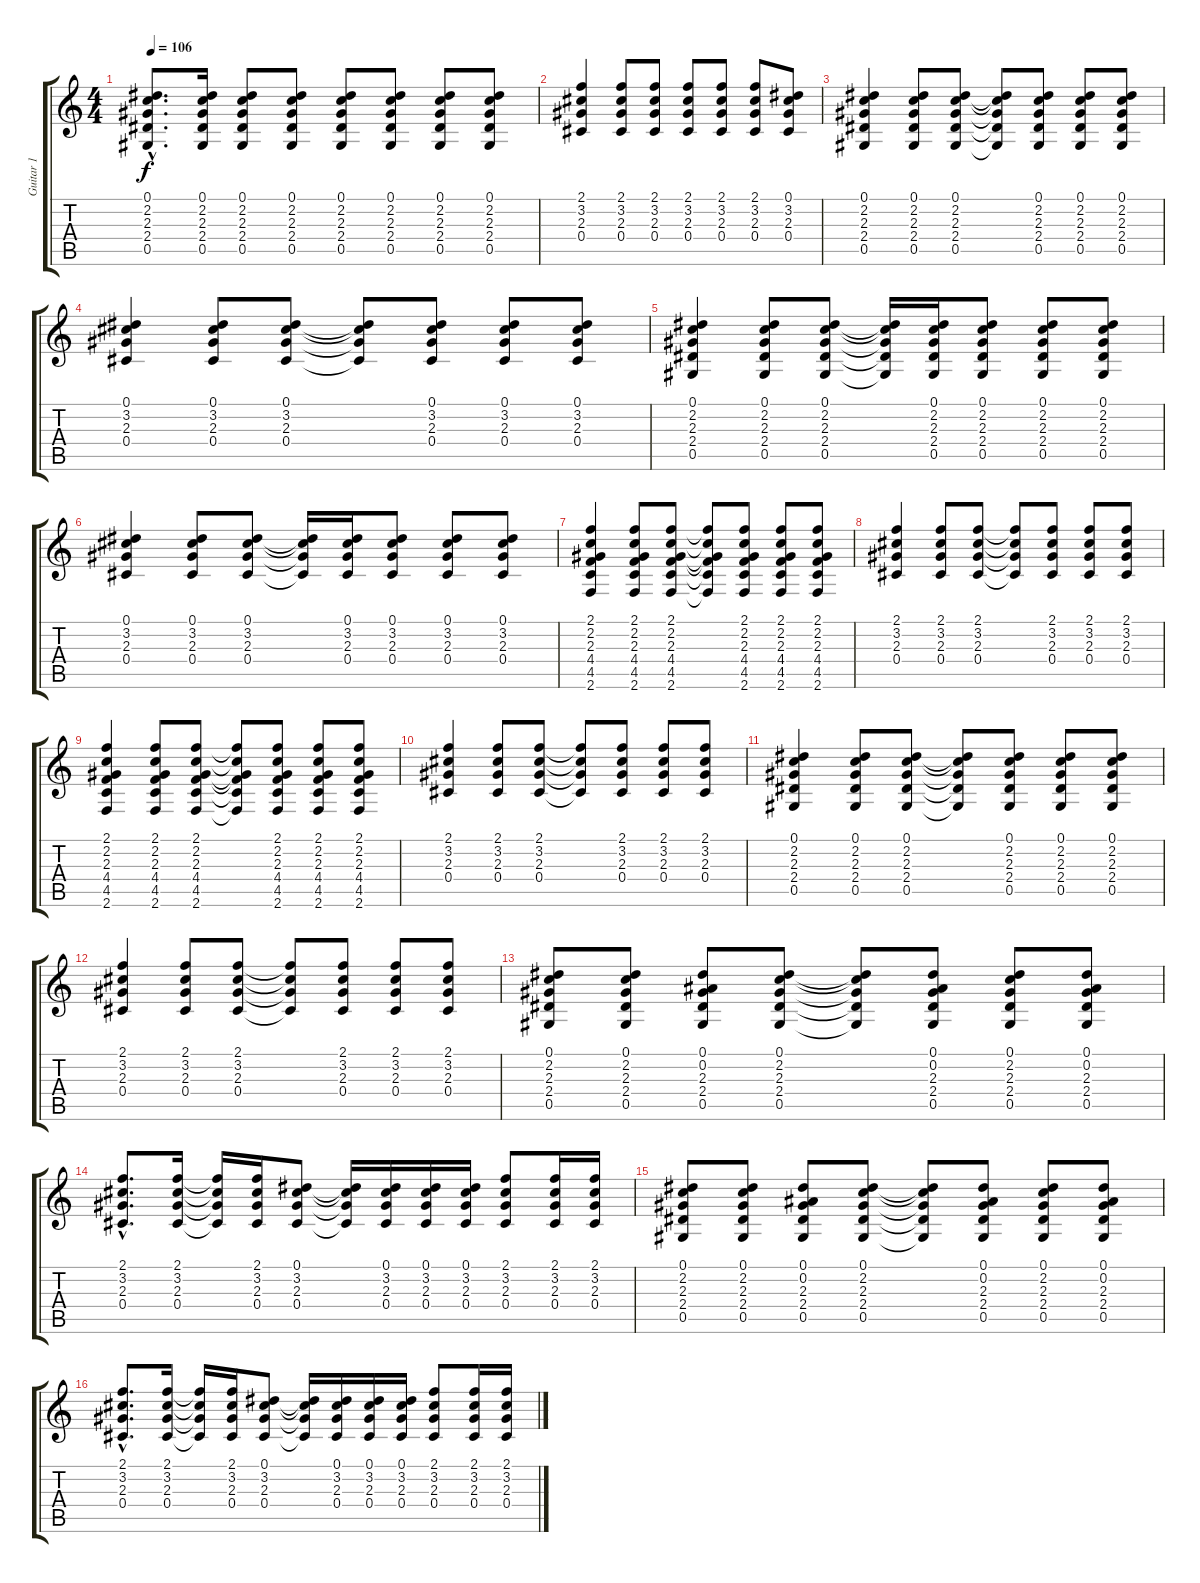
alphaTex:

\track ("Guitar 1" "Guitar 1") {instrument acousticguitarsteel}
\staff {score tabs}
\tuning (Eb4 Bb3 Gb3 Db3 Ab2 Eb2) {hide}
\ts (4 4)
\tempo 106
\clef g2
\ks c
(0.1{hac} 2.2{hac} 2.3{hac} 2.4{hac} 0.5{hac}).8{d dy f} (0.1 2.2 2.3 2.4 0.5).16 (0.1 2.2 2.3 2.4 0.5).8 (0.1 2.2 2.3 2.4 0.5).8 (0.1 2.2 2.3 2.4 0.5).8 (0.1 2.2 2.3 2.4 0.5).8 (0.1 2.2 2.3 2.4 0.5).8 (0.1 2.2 2.3 2.4 0.5).8 |
(2.1 3.2 2.3 0.4).4 (2.1 3.2 2.3 0.4).8 (2.1 3.2 2.3 0.4).8 (2.1 3.2 2.3 0.4).8 (2.1 3.2 2.3 0.4).8 (2.1 3.2 2.3 0.4).8 (0.1 3.2 2.3 0.4).8 |
(0.1 2.2 2.3 2.4 0.5).4 (0.1 2.2 2.3 2.4 0.5).8 (0.1 2.2 2.3 2.4 0.5).8 (0.1{t} 2.2{t} 2.3{t} 2.4{t} 0.5{t}).8 (0.1 2.2 2.3 2.4 0.5).8 (0.1 2.2 2.3 2.4 0.5).8 (0.1 2.2 2.3 2.4 0.5).8 |
(0.1 3.2 2.3 0.4).4 (0.1 3.2 2.3 0.4).8 (0.1 3.2 2.3 0.4).8 (0.1{t} 3.2{t} 2.3{t} 0.4{t}).8 (0.1 3.2 2.3 0.4).8 (0.1 3.2 2.3 0.4).8 (0.1 3.2 2.3 0.4).8 |
(0.1 2.2 2.3 2.4 0.5).4 (0.1 2.2 2.3 2.4 0.5).8 (0.1 2.2 2.3 2.4 0.5).8 (0.1{t} 2.2{t} 2.3{t} 2.4{t} 0.5{t}).16 (0.1 2.2 2.3 2.4 0.5).16 (0.1 2.2 2.3 2.4 0.5).8 (0.1 2.2 2.3 2.4 0.5).8 (0.1 2.2 2.3 2.4 0.5).8 |
(0.1 3.2 2.3 0.4).4 (0.1 3.2 2.3 0.4).8 (0.1 3.2 2.3 0.4).8 (0.1{t} 3.2{t} 2.3{t} 0.4{t}).16 (0.1 3.2 2.3 0.4).16 (0.1 3.2 2.3 0.4).8 (0.1 3.2 2.3 0.4).8 (0.1 3.2 2.3 0.4).8 |
(2.1 2.2 2.3 4.4 4.5 2.6).4 (2.1 2.2 2.3 4.4 4.5 2.6).8 (2.1 2.2 2.3 4.4 4.5 2.6).8 (2.1{t} 2.2{t} 2.3{t} 4.4{t} 4.5{t} 2.6{t}).8 (2.1 2.2 2.3 4.4 4.5 2.6).8 (2.1 2.2 2.3 4.4 4.5 2.6).8 (2.1 2.2 2.3 4.4 4.5 2.6).8 |
(2.1 3.2 2.3 0.4).4 (2.1 3.2 2.3 0.4).8 (2.1 3.2 2.3 0.4).8 (2.1{t} 3.2{t} 2.3{t} 0.4{t}).8 (2.1 3.2 2.3 0.4).8 (2.1 3.2 2.3 0.4).8 (2.1 3.2 2.3 0.4).8 |
(2.1 2.2 2.3 4.4 4.5 2.6).4 (2.1 2.2 2.3 4.4 4.5 2.6).8 (2.1 2.2 2.3 4.4 4.5 2.6).8 (2.1{t} 2.2{t} 2.3{t} 4.4{t} 4.5{t} 2.6{t}).8 (2.1 2.2 2.3 4.4 4.5 2.6).8 (2.1 2.2 2.3 4.4 4.5 2.6).8 (2.1 2.2 2.3 4.4 4.5 2.6).8 |
(2.1 3.2 2.3 0.4).4 (2.1 3.2 2.3 0.4).8 (2.1 3.2 2.3 0.4).8 (2.1{t} 3.2{t} 2.3{t} 0.4{t}).8 (2.1 3.2 2.3 0.4).8 (2.1 3.2 2.3 0.4).8 (2.1 3.2 2.3 0.4).8 |
(0.1 2.2 2.3 2.4 0.5).4 (0.1 2.2 2.3 2.4 0.5).8 (0.1 2.2 2.3 2.4 0.5).8 (0.1{t} 2.2{t} 2.3{t} 2.4{t} 0.5{t}).8 (0.1 2.2 2.3 2.4 0.5).8 (0.1 2.2 2.3 2.4 0.5).8 (0.1 2.2 2.3 2.4 0.5).8 |
(2.1 3.2 2.3 0.4).4 (2.1 3.2 2.3 0.4).8 (2.1 3.2 2.3 0.4).8 (2.1{t} 3.2{t} 2.3{t} 0.4{t}).8 (2.1 3.2 2.3 0.4).8 (2.1 3.2 2.3 0.4).8 (2.1 3.2 2.3 0.4).8 |
(0.1 2.2 2.3 2.4 0.5).8 (0.1 2.2 2.3 2.4 0.5).8 (0.1 0.2 2.3 2.4 0.5).8 (0.1 2.2 2.3 2.4 0.5).8 (0.1{t} 2.2{t} 2.3{t} 2.4{t} 0.5{t}).8 (0.1 0.2 2.3 2.4 0.5).8 (0.1 2.2 2.3 2.4 0.5).8 (0.1 0.2 2.3 2.4 0.5).8 |
(2.1{hac} 3.2{hac} 2.3{hac} 0.4{hac}).8{d} (2.1 3.2 2.3 0.4).16 (2.1{t} 3.2{t} 2.3{t} 0.4{t}).16 (2.1 3.2 2.3 0.4).16 (0.1 3.2 2.3 0.4).8 (0.1{t} 3.2{t} 2.3{t} 0.4{t}).16 (0.1 3.2 2.3 0.4).16 (0.1 3.2 2.3 0.4).16 (0.1 3.2 2.3 0.4).16 (2.1 3.2 2.3 0.4).8 (2.1 3.2 2.3 0.4).16 (2.1 3.2 2.3 0.4).16 |
(0.1 2.2 2.3 2.4 0.5).8 (0.1 2.2 2.3 2.4 0.5).8 (0.1 0.2 2.3 2.4 0.5).8 (0.1 2.2 2.3 2.4 0.5).8 (0.1{t} 2.2{t} 2.3{t} 2.4{t} 0.5{t}).8 (0.1 0.2 2.3 2.4 0.5).8 (0.1 2.2 2.3 2.4 0.5).8 (0.1 0.2 2.3 2.4 0.5).8 |
(2.1{hac} 3.2{hac} 2.3{hac} 0.4{hac}).8{d} (2.1 3.2 2.3 0.4).16 (2.1{t} 3.2{t} 2.3{t} 0.4{t}).16 (2.1 3.2 2.3 0.4).16 (0.1 3.2 2.3 0.4).8 (0.1{t} 3.2{t} 2.3{t} 0.4{t}).16 (0.1 3.2 2.3 0.4).16 (0.1 3.2 2.3 0.4).16 (0.1 3.2 2.3 0.4).16 (2.1 3.2 2.3 0.4).8 (2.1 3.2 2.3 0.4).16 (2.1 3.2 2.3 0.4).16
